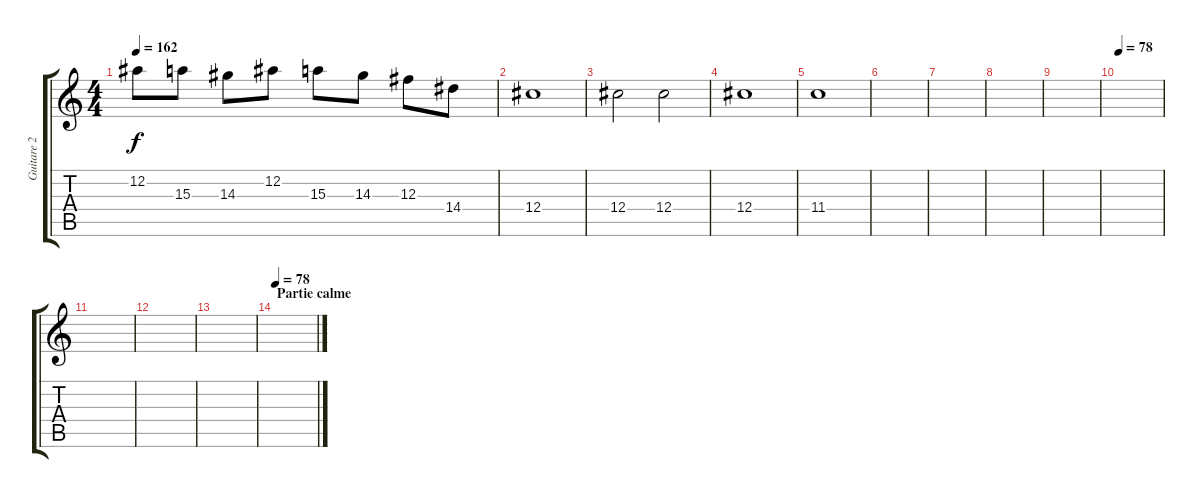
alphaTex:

\track ("Guitare 2" "Guitare 2") {instrument overdrivenguitar}
\staff {score tabs}
\tuning (Eb4 Bb3 Gb3 Db3 Ab2 Eb2) {hide}
\ts (4 4)
\tempo 162
\clef g2
\ks c
12.2.8{dy f} 15.3.8 14.3.8 12.2.8 15.3.8 14.3.8 12.3.8 14.4.8 |
12.4.1 |
12.4.2 12.4.2 |
12.4.1 |
11.4.1 |
|
|
|
|
\tempo 78
|
|
|
|
\section ("" "Partie calme")
\tempo 78
